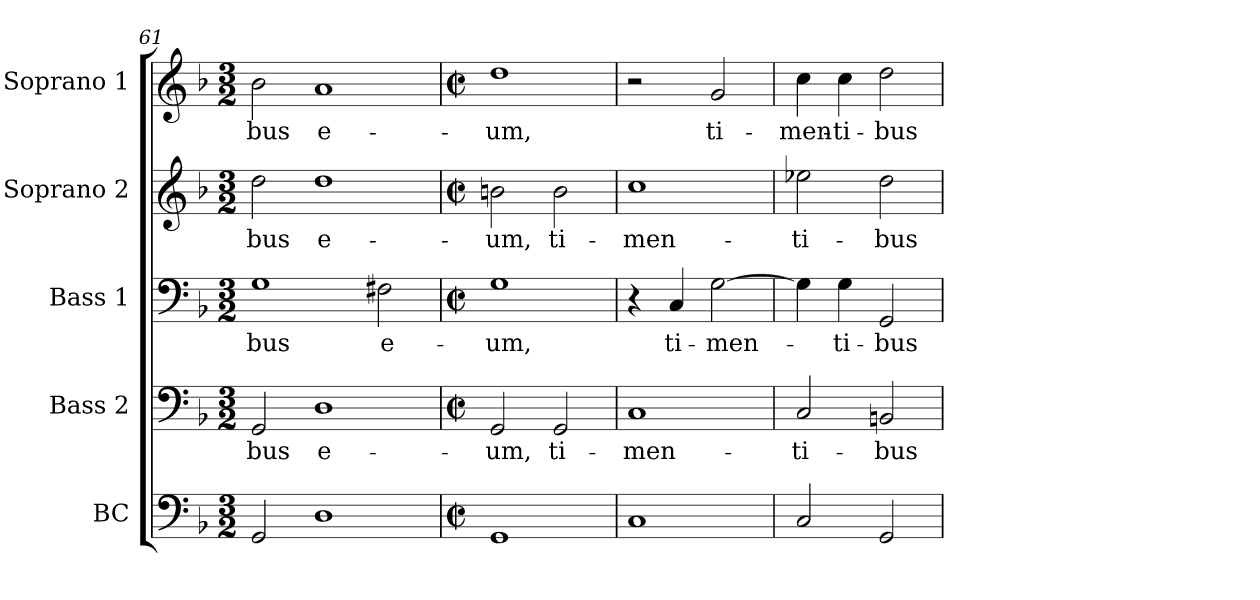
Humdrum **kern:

**kern	**kern	**text	**kern	**text	**kern	**text	**kern	**text
*part5	*part4	*part4	*part3	*part3	*part2	*part2	*part1	*part1
*staff5	*staff4	*staff4	*staff3	*staff3	*staff2	*staff2	*staff1	*staff1
*I"BC	*I"Bass 2	*	*I"Bass 1	*	*I"Soprano 2	*	*I"Soprano 1	*
*	*I'B 2	*	*I'B 1	*	*I'S 2	*	*I'S 1	*
*clefF4	*clefF4	*	*clefF4	*	*clefG2	*	*clefG2	*
*k[b-]	*k[b-]	*	*k[b-]	*	*k[b-]	*	*k[b-]	*
*F:	*F:	*	*F:	*	*F:	*	*F:	*
*M3/2	*M3/2	*	*M3/2	*	*M3/2	*	*M3/2	*
=61	=61	=61	=61	=61	=61	=61	=61	=61
2GG/	2GG/	-bus	1G	-bus	2dd\	-bus	2b-\	-bus
1D	1D	e-	.	.	1dd	e-	1a	e-
.	.	.	2F#X\	e-	.	.	.	.
=62	=62	=62	=62	=62	=62	=62	=62	=62
*M2/2	*M2/2	*	*M2/2	*	*M2/2	*	*M2/2	*
*met(c|)	*met(c|)	*	*met(c|)	*	*met(c|)	*	*met(c|)	*
1GG	2GG/	-um,	1G	-um,	2bn\	-um,	1dd	-um,
.	2GG/	ti-	.	.	2b\	ti-	.	.
=63	=63	=63	=63	=63	=63	=63	=63	=63
1C	1C	-men-	4r	.	1cc	-men-	2r	.
.	.	.	4C/	ti-	.	.	.	.
.	.	.	[2G\	-men-	.	.	2g/	ti-
=64	=64	=64	=64	=64	=64	=64	=64	=64
2C/	2C/	-ti-	4G\]	.	2ee-X\	-ti-	4cc\	-men-
.	.	.	4G\	-ti-	.	.	4cc\	-ti-
2GG/	2BBn/	-bus	2GG/	-bus	2dd\	-bus	2dd\	-bus
=	=	=	=	=	=	=	=	=
*-	*-	*-	*-	*-	*-	*-	*-	*-
